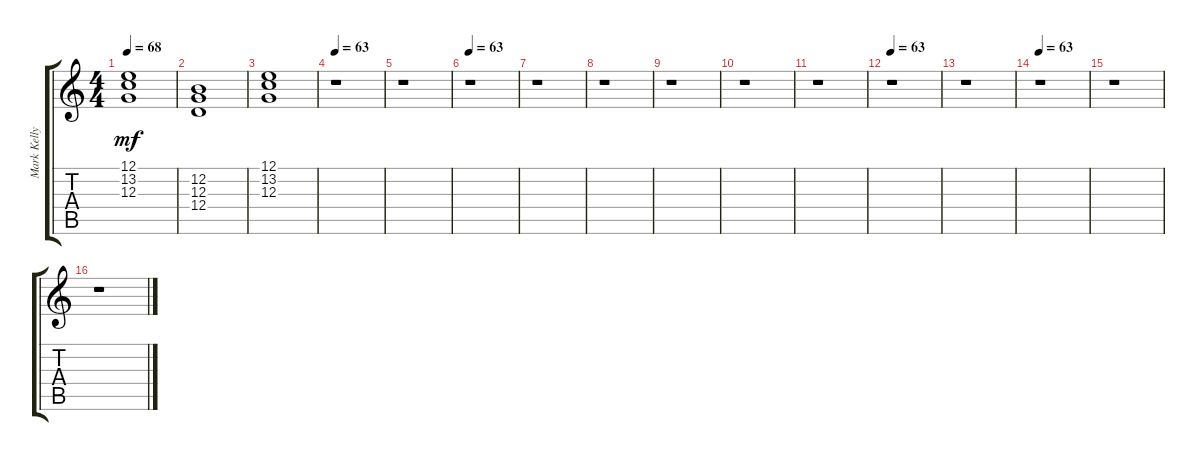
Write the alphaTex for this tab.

\track ("Mark Kelly II" "Mark Kelly") {instrument choiraahs}
\staff {score tabs}
\tuning (E4 B3 G3 D3 A2 E2) {hide}
\ts (4 4)
\tempo 68
\clef g2
\ks c
(12.1 13.2 12.3).1{dy mf} |
(12.2 12.3 12.4).1 |
(12.1 13.2 12.3).1 |
\tempo 63
r.1 |
r.1 |
\tempo 63
r.1 |
r.1 |
r.1 |
r.1 |
r.1 |
r.1 |
\tempo 63
r.1 |
r.1 |
\tempo 63
r.1 |
r.1 |
r.1
